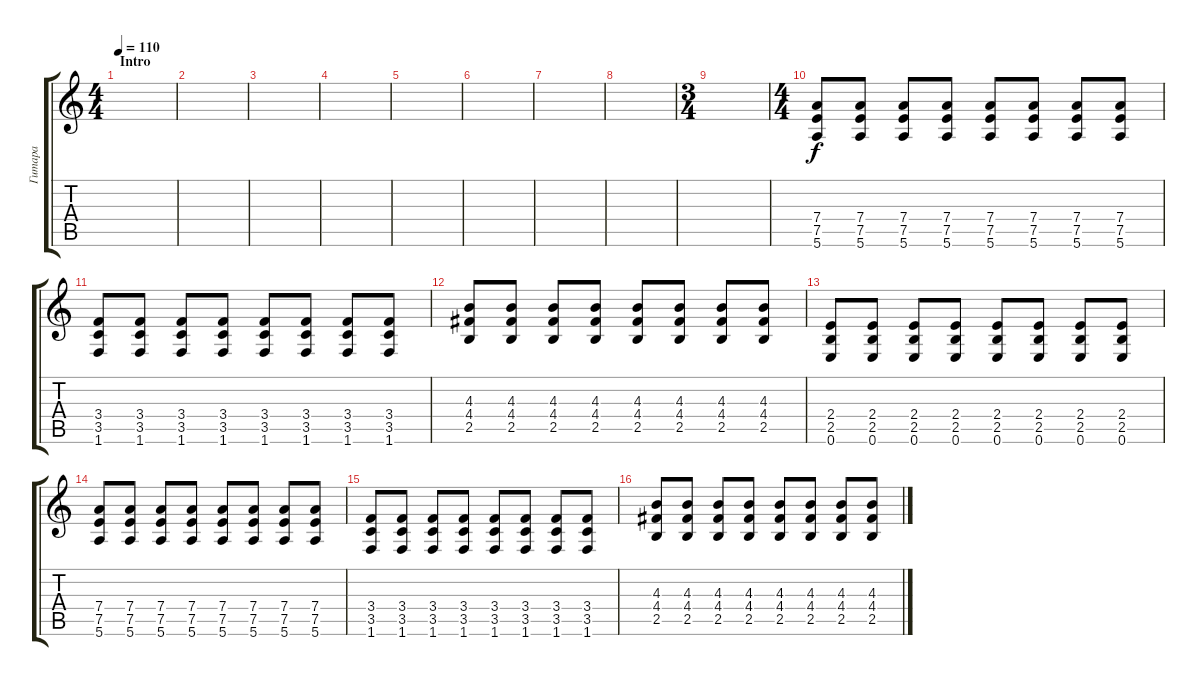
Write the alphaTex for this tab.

\track ("Гитара" "Гитара") {instrument distortionguitar}
\staff {score tabs}
\tuning (E4 B3 G3 D3 A2 E2) {hide}
\ts (4 4)
\section ("" "Intro")
\tempo 110
\clef g2
\ks c
|
|
|
|
|
|
|
|
\ts (3 4)
|
\ts (4 4)
(7.4 7.5 5.6).8 (7.4 7.5 5.6).8 (7.4 7.5 5.6).8 (7.4 7.5 5.6).8 (7.4 7.5 5.6).8 (7.4 7.5 5.6).8 (7.4 7.5 5.6).8 (7.4 7.5 5.6).8 |
(3.4 3.5 1.6).8 (3.4 3.5 1.6).8 (3.4 3.5 1.6).8 (3.4 3.5 1.6).8 (3.4 3.5 1.6).8 (3.4 3.5 1.6).8 (3.4 3.5 1.6).8 (3.4 3.5 1.6).8 |
(4.3 4.4 2.5).8 (4.3 4.4 2.5).8 (4.3 4.4 2.5).8 (4.3 4.4 2.5).8 (4.3 4.4 2.5).8 (4.3 4.4 2.5).8 (4.3 4.4 2.5).8 (4.3 4.4 2.5).8 |
(2.4 2.5 0.6).8 (2.4 2.5 0.6).8 (2.4 2.5 0.6).8 (2.4 2.5 0.6).8 (2.4 2.5 0.6).8 (2.4 2.5 0.6).8 (2.4 2.5 0.6).8 (2.4 2.5 0.6).8 |
(7.4 7.5 5.6).8 (7.4 7.5 5.6).8 (7.4 7.5 5.6).8 (7.4 7.5 5.6).8 (7.4 7.5 5.6).8 (7.4 7.5 5.6).8 (7.4 7.5 5.6).8 (7.4 7.5 5.6).8 |
(3.4 3.5 1.6).8 (3.4 3.5 1.6).8 (3.4 3.5 1.6).8 (3.4 3.5 1.6).8 (3.4 3.5 1.6).8 (3.4 3.5 1.6).8 (3.4 3.5 1.6).8 (3.4 3.5 1.6).8 |
(4.3 4.4 2.5).8 (4.3 4.4 2.5).8 (4.3 4.4 2.5).8 (4.3 4.4 2.5).8 (4.3 4.4 2.5).8 (4.3 4.4 2.5).8 (4.3 4.4 2.5).8 (4.3 4.4 2.5).8
